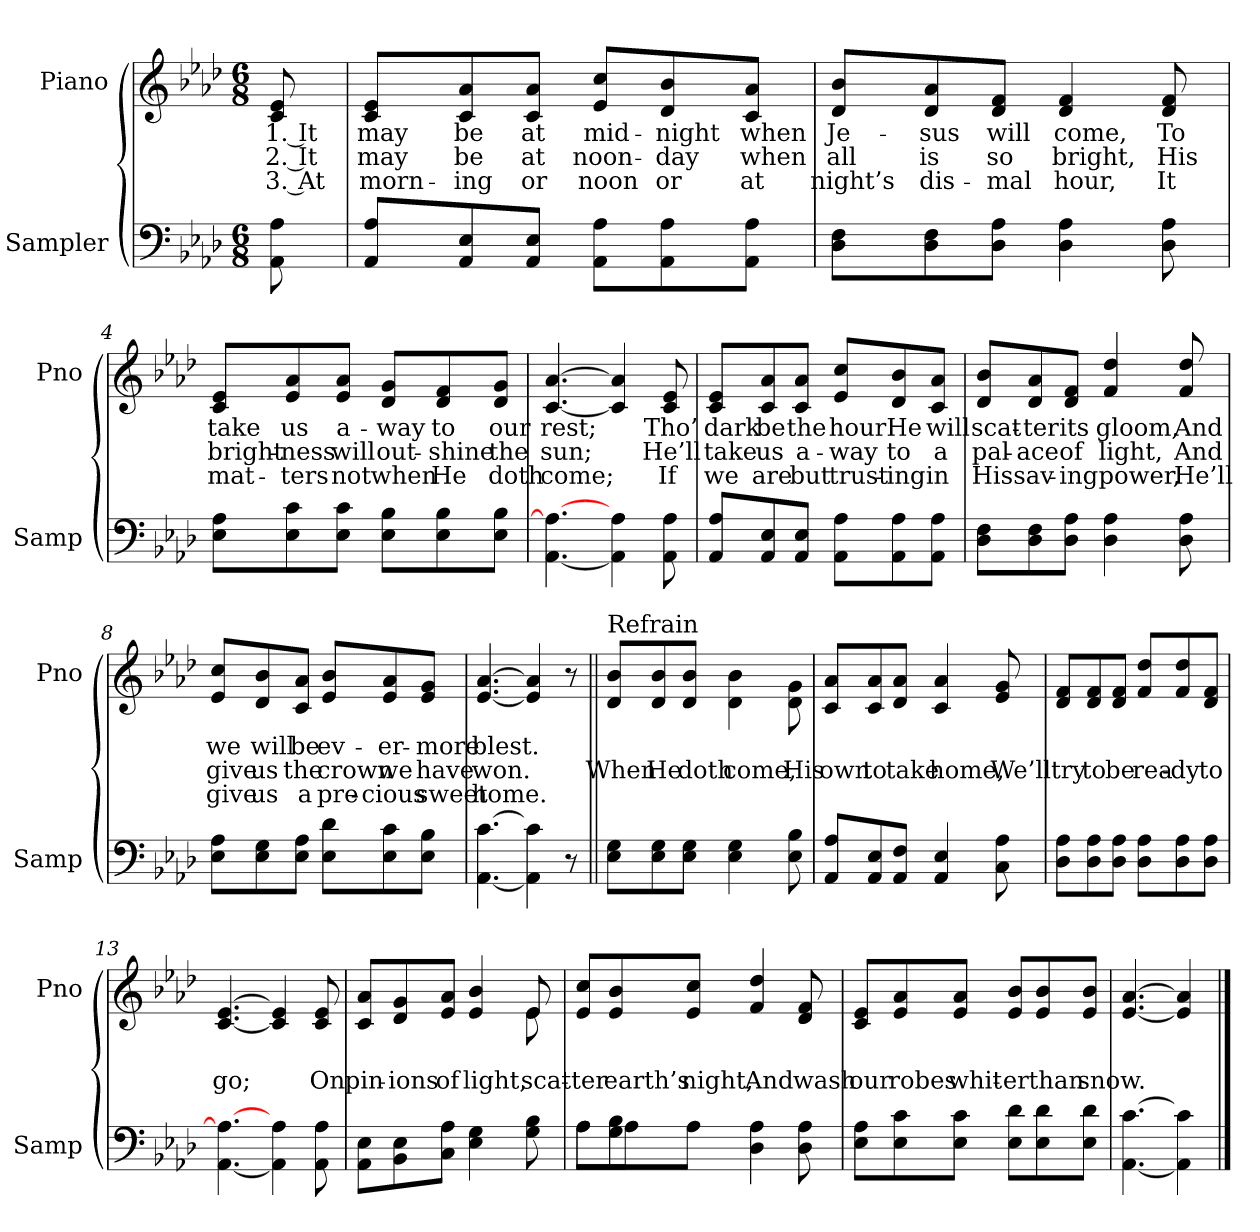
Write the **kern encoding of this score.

**kern	**kern	**text	**text	**text
*part2	*part1	*part1	*part1	*part1
*staff2	*staff1	*staff1	*staff1	*staff1
*I"Sampler	*I"Piano	*	*	*
*I'Samp	*I'Pno	*	*	*
*clefF4	*clefG2	*	*	*
*k[b-e-a-d-]	*k[b-e-a-d-]	*	*	*
*A-:	*A-:	*	*	*
*M6/8	*M6/8	*	*	*
=1	=1	=1	=1	=1
8AA- 8A-	8c 8e-	1. It	2. It	3. At
=2	=2	=2	=2	=2
8AA-/ 8A-/L	8c/ 8e-/L	may	may	morn-
8AA-/ 8E-/	8c/ 8a-/	be	be	-ing
8AA-/ 8E-/J	8c/ 8a-/J	at	at	or
8AA-\ 8A-\L	8e-/ 8cc/L	mid-	noon-	noon
8AA-\ 8A-\	8d-/ 8b-/	-night	-day	or
8AA-\ 8A-\J	8c/ 8a-/J	when	when	at
=3	=3	=3	=3	=3
8D-\ 8F\L	8d-/ 8b-/L	Je-	all	night’s
8D-\ 8F\	8d-/ 8a-/	-sus	is	dis-
8D-\ 8A-\J	8d-/ 8f/J	will	so	-mal
4D- 4A-	4d- 4f	come,	bright,	hour,
8D- 8A-	8d- 8f	To	His	It
=4	=4	=4	=4	=4
8E-\ 8A-\L	8c/ 8e-/L	take	bright-	mat-
8E-\ 8c\	8e-/ 8a-/	us	-ness	-ters
8E-\ 8c\J	8e-/ 8a-/J	a-	will	not
8E-\ 8B-\L	8d-/ 8g/L	-way	out-	when
8E-\ 8B-\	8d-/ 8f/	to	-shine	He
8E-\ 8B-\J	8d-/ 8g/J	our	the	doth
=5	=5	=5	=5	=5
[4.AA- 4.A-_	[4.c [4.a-	rest;	sun;	come;
4AA-] 4A-	4c] 4a-]	.	.	.
8AA- 8A-	8c 8e-	Tho’	He’ll	If
=6	=6	=6	=6	=6
8AA-/ 8A-/L	8c/ 8e-/L	dark	take	we
8AA-/ 8E-/	8c/ 8a-/	be	us	are
8AA-/ 8E-/J	8c/ 8a-/J	the	a-	but
8AA-\ 8A-\L	8e-/ 8cc/L	hour	-way	trust-
8AA-\ 8A-\	8d-/ 8b-/	He	to	-ing
8AA-\ 8A-\J	8c/ 8a-/J	will	a	in
=7	=7	=7	=7	=7
8D-\ 8F\L	8d-/ 8b-/L	scat-	pal-	His
8D-\ 8F\	8d-/ 8a-/	-ter	-ace	sav-
8D-\ 8A-\J	8d-/ 8f/J	its	of	-ing
4D- 4A-	4f 4dd-	gloom,	light,	power,
8D- 8A-	8f 8dd-	And	And	He’ll
=8	=8	=8	=8	=8
8E-\ 8A-\L	8e-/ 8cc/L	we	give	give
8E-\ 8G\	8d-/ 8b-/	will	us	us
8E-\ 8A-\J	8c/ 8a-/J	be	the	a
8E-\ 8d-\L	8e-/ 8b-/L	ev-	crown	pre-
8E-\ 8c\	8e-/ 8a-/	-er-	we	-cious
8E-\ 8B-\J	8e-/ 8g/J	-more	have	sweet
=9	=9	=9	=9	=9
[4.AA- [4.c	[4.e- [4.a-	blest.	won.	home.
4AA-] 4c]	4e-] 4a-]	.	.	.
8r	8r	.	.	.
=10||	=10||	=10||	=10||	=10||
!	!LO:TX:t=Refrain	!	!	!
8E-\ 8G\L	8d-/ 8b-/L	.	When	.
8E-\ 8G\	8d-/ 8b-/	.	He	.
8E-\ 8G\J	8d-/ 8b-/J	.	doth	.
4E- 4G	4d-\ 4b-\	.	come,	.
8E- 8B-	8d-\ 8g\	.	His	.
=11	=11	=11	=11	=11
8AA-/ 8A-/L	8c/ 8a-/L	.	own	.
8AA-/ 8E-/	8c/ 8a-/	.	to	.
8AA-/ 8F/J	8d-/ 8a-/J	.	take	.
4AA- 4E-	4c 4a-	.	home,	.
8C 8A-	8e- 8g	.	We’ll	.
=12	=12	=12	=12	=12
8D-\ 8A-\L	8d-/ 8f/L	.	try	.
8D-\ 8A-\	8d-/ 8f/	.	to	.
8D-\ 8A-\J	8d-/ 8f/J	.	be	.
8D-\ 8A-\L	8f/ 8dd-/L	.	rea-	.
8D-\ 8A-\	8f/ 8dd-/	.	-dy	.
8D-\ 8A-\J	8d-/ 8f/J	.	to	.
=13	=13	=13	=13	=13
[4.AA- 4.A-_	[4.c [4.e-	.	go;	.
4AA-] 4A-	4c] 4e-]	.	.	.
8AA- 8A-	8c 8e-	.	On	.
=14	=14	=14	=14	=14
*	*^	*	*	*
8AA-\ 8E-\L	8c/ 8a-/L	8ryy	.	pin-	.
*	*v	*v	*	*	*
8BB-\ 8E-\	8d-/ 8g/	.	-ions	.
8C\ 8A-\J	8e-/ 8a-/J	.	of	.
4E- 4G	4e- 4b-	.	light,	.
*	*^	*	*	*
8G 8B-	8e-/	8e-	.	scat-	.
*	*v	*v	*	*	*
=15	=15	=15	=15	=15
*^	*	*	*	*
8A-\L	8A-\L	8e-/ 8cc/L	.	-ter	.
8G\ 8B-\	8A-\J	8e-/ 8b-/	.	earth’s	.
8A-\J	2ryy	8e-/ 8cc/J	.	night,	.
4D- 4A-	.	4f 4dd-	.	And	.
8D- 8A-	.	8d- 8f	.	wash	.
*v	*v	*	*	*	*
=16	=16	=16	=16	=16
8E-\ 8A-\L	8c/ 8e-/L	.	our	.
8E-\ 8c\	8e-/ 8a-/	.	robes	.
8E-\ 8c\J	8e-/ 8a-/J	.	whit-	.
8E-\ 8d-\L	8e-/ 8b-/L	.	-er	.
8E-\ 8d-\	8e-/ 8b-/	.	than	.
8E-\ 8d-\J	8e-/ 8b-/J	.	snow.	.
=17	=17	=17	=17	=17
[4.AA- [4.c	[4.e- [4.a-	.	.	.
4AA-] 4c]	4e-] 4a-]	.	.	.
==	==	==	==	==
*-	*-	*-	*-	*-
